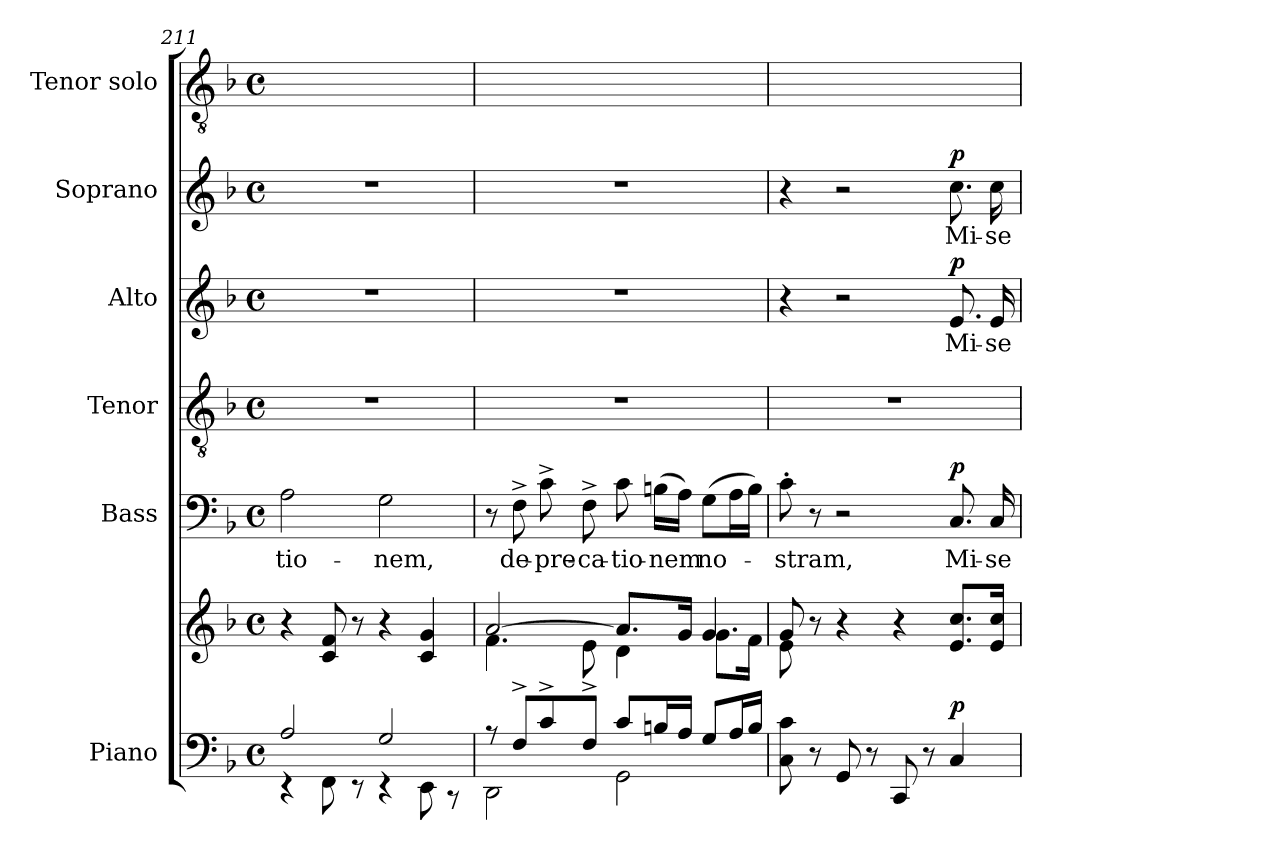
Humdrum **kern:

**kern	**kern	**dynam	**kern	**text	**dynam	**kern	**kern	**text	**dynam	**kern	**text	**dynam	**kern
*part6	*part6	*part6	*part5	*part5	*part5	*part4	*part3	*part3	*part3	*part2	*part2	*part2	*part1
*staff7	*staff6	*staff6/7	*staff5	*staff5	*staff5	*staff4	*staff3	*staff3	*staff3	*staff2	*staff2	*staff2	*staff1
*I"Piano	*	*	*I"Bass	*	*	*I"Tenor	*I"Alto	*	*	*I"Soprano	*	*	*I"Tenor solo
*I'Pno.	*	*	*I'B.	*	*	*I'T.	*I'A.	*	*	*I'S.	*	*	*I'T.s
*clefF4	*clefG2	*	*clefF4	*	*	*clefGv2	*clefG2	*	*	*clefG2	*	*	*clefGv2
*k[b-]	*k[b-]	*	*k[b-]	*	*	*k[b-]	*k[b-]	*	*	*k[b-]	*	*	*k[b-]
*M4/4	*M4/4	*	*M4/4	*	*	*M4/4	*M4/4	*	*	*M4/4	*	*	*M4/4
*met(c)	*met(c)	*	*met(c)	*	*	*met(c)	*met(c)	*	*	*met(c)	*	*	*met(c)
=211	=211	=211	=211	=211	=211	=211	=211	=211	=211	=211	=211	=211	=211
*^	*	*	*	*	*	*	*	*	*	*	*	*	*
!	!	!	!	!	!LO:LY:b	!	!	!	!	!	!	!	!	!
2A/	4r	4r	.	2A\	-tio-	.	1r	1r	.	.	1r	.	.	1ryy
.	8FF\	8c/ 8f/	.	.	.	.	.	.	.	.	.	.	.	.
.	8r	8r	.	.	.	.	.	.	.	.	.	.	.	.
!	!	!	!	!	!LO:LY:b	!	!	!	!	!	!	!	!	!
2G/	4r	4r	.	2G\	-nem,	.	.	.	.	.	.	.	.	.
.	8EE\	4c/ 4g/	.	.	.	.	.	.	.	.	.	.	.	.
.	8r	.	.	.	.	.	.	.	.	.	.	.	.	.
=212	=212	=212	=212	=212	=212	=212	=212	=212	=212	=212	=212	=212	=212	=212
*	*	*^	*	*	*	*	*	*	*	*	*	*	*	*
8r	2DD\	[2a/	4.f\	.	8r	.	.	1r	1r	.	.	1r	.	.	1ryy
!	!	!	!	!	!	!LO:LY:b	!	!	!	!	!	!	!	!	!
8F^/L	.	.	.	.	8F^\	de-	.	.	.	.	.	.	.	.	.
!	!	!	!	!	!	!LO:LY:b	!	!	!	!	!	!	!	!	!
8c^/	.	.	.	.	8c^\	-pre-	.	.	.	.	.	.	.	.	.
!	!	!	!	!	!	!LO:LY:b	!	!	!	!	!	!	!	!	!
8F^/J	.	.	8e\	.	8F^\	-ca-	.	.	.	.	.	.	.	.	.
!	!	!	!	!	!	!LO:LY:b	!	!	!	!	!	!	!	!	!
8c/L	2GG\	8.a/L]	4d\	.	8c\	-tio-	.	.	.	.	.	.	.	.	.
!	!	!	!	!	!	!LO:LY:b	!	!	!	!	!	!	!	!	!
16Bn/L	.	.	.	.	(>16Bn\LL	-nem	.	.	.	.	.	.	.	.	.
16A/JJ	.	16g/Jk	.	.	16A\JJ)	.	.	.	.	.	.	.	.	.	.
!	!	!	!	!	!	!LO:LY:b	!	!	!	!	!	!	!	!	!
8G/L	.	4g/	8.g\L	.	(>8G\L	no-	.	.	.	.	.	.	.	.	.
16A/L	.	.	.	.	16A\L	.	.	.	.	.	.	.	.	.	.
16B/JJ	.	.	16f\Jk	.	16B\JJ)	.	.	.	.	.	.	.	.	.	.
*v	*v	*	*	*	*	*	*	*	*	*	*	*	*	*	*
!!LO:LB:g=z
=213	=213	=213	=213	=213	=213	=213	=213	=213	=213	=213	=213	=213	=213	=213
!	!	!	!	!	!LO:LY:b	!	!	!	!	!	!	!	!	!
8C\ 8c\	8g/	8e\	.	8c'\	-stram,	.	1r	4r	.	.	4r	.	.	1ryy
8r	8r	8ryy	.	8r	.	.	.	.	.	.	.	.	.	.
8GG/	4r	4ryy	.	2r	.	.	.	2r	.	.	2r	.	.	.
8r	.	.	.	.	.	.	.	.	.	.	.	.	.	.
8CC/	4r	4ryy	.	.	.	.	.	.	.	.	.	.	.	.
8r	.	.	.	.	.	.	.	.	.	.	.	.	.	.
!	!	!	!LO:DY:a=2	!	!LO:LY:b	!LO:DY:a	!	!	!LO:LY:b	!LO:DY:a	!	!LO:LY:b	!LO:DY:a	!
4C/	8.e/ 8.cc/L	4ryy	p	8.C/	Mi-	p	.	8.e/	Mi-	p	8.cc\	Mi-	p	.
!	!	!	!	!	!LO:LY:b	!	!	!	!LO:LY:b	!	!	!LO:LY:b	!	!
.	16e/ 16cc/Jk	.	.	16C/	-se-	.	.	16e/	-se-	.	16cc\	-se-	.	.
*	*v	*v	*	*	*	*	*	*	*	*	*	*	*	*
=	=	=	=	=	=	=	=	=	=	=	=	=	=
*-	*-	*-	*-	*-	*-	*-	*-	*-	*-	*-	*-	*-	*-
